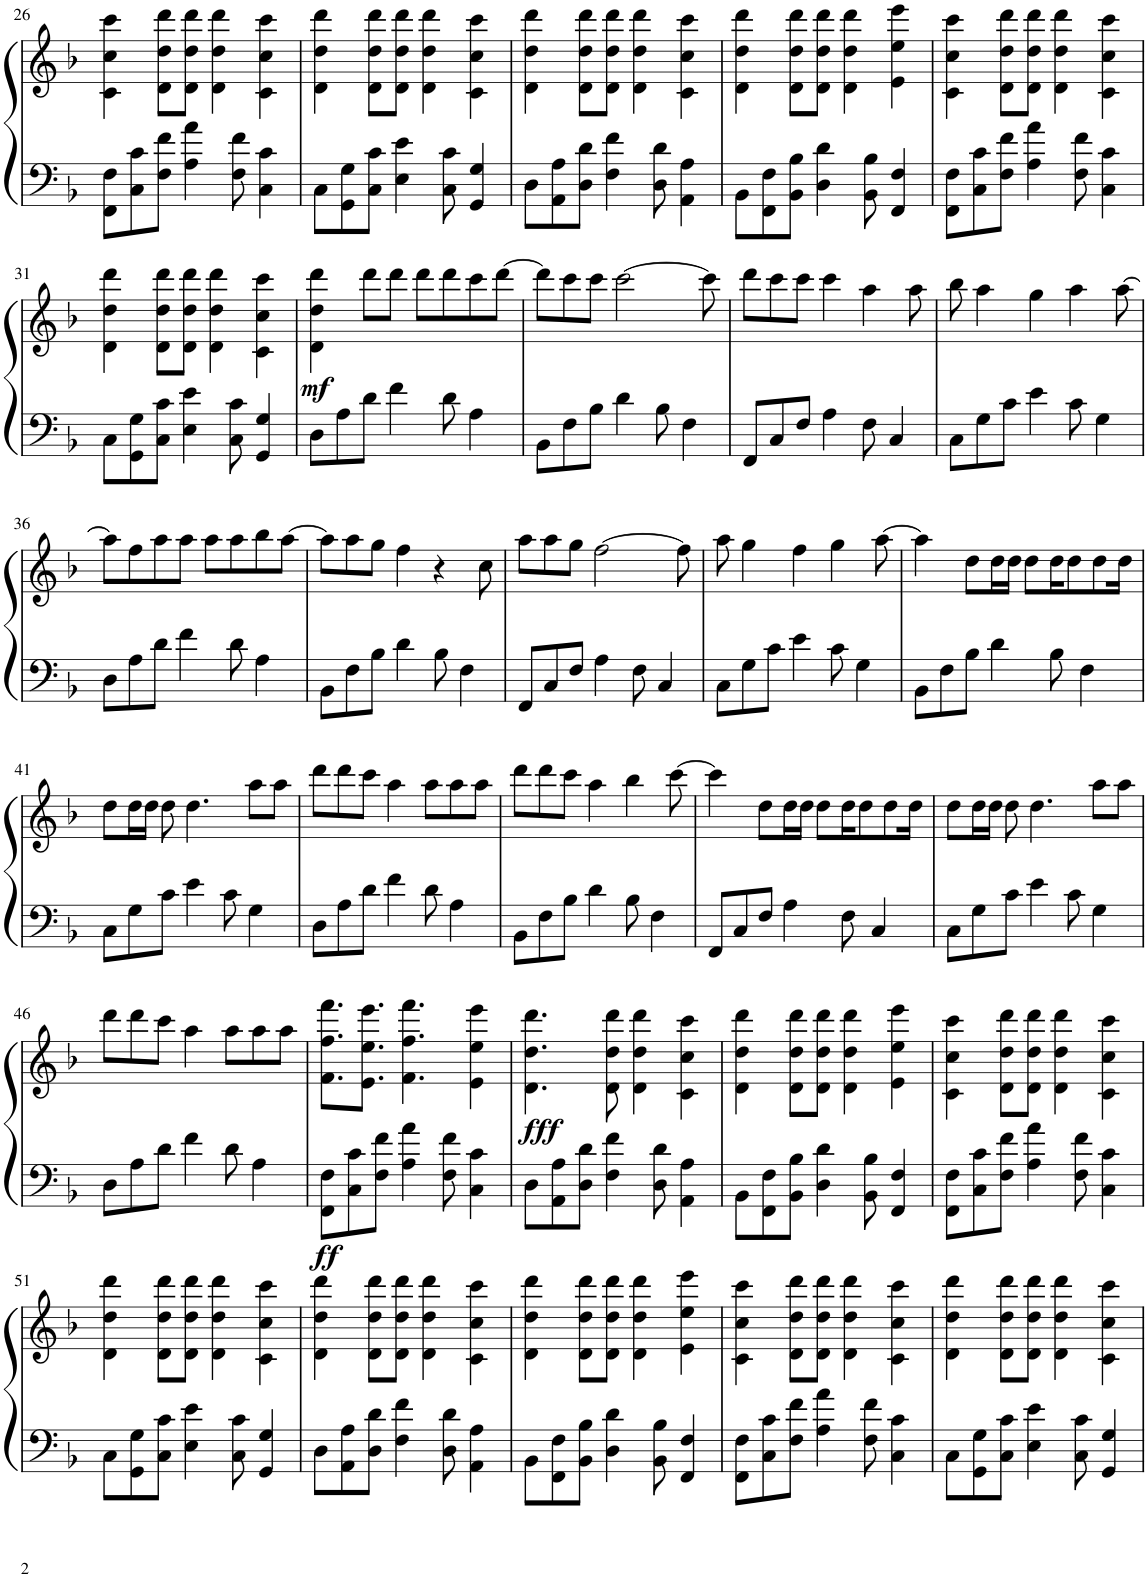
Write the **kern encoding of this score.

**kern	**kern	**dynam
*part1	*part1	*part1
*staff2	*staff1	*staff1/2
*I"Piano	*	*
*I'Pno.	*	*
!!LO:PB:g=z
*clefF4	*clefG2	*
*k[b-]	*k[b-]	*
*M4/4	*M4/4	*
*met(c)	*met(c)	*
=26	=26	=26
8FF\ 8F\L	4c\ 4cc\ 4ccc\	.
8C\ 8c\	.	.
8F\ 8f\J	8d\ 8dd\ 8ddd\L	.
4A\ 4a\	8d\ 8dd\ 8ddd\J	.
.	4d\ 4dd\ 4ddd\	.
8F\ 8f\	.	.
4C\ 4c\	4c\ 4cc\ 4ccc\	.
=27	=27	=27
8C\L	4d\ 4dd\ 4ddd\	.
8GG\ 8G\	.	.
8C\ 8c\J	8d\ 8dd\ 8ddd\L	.
4E\ 4e\	8d\ 8dd\ 8ddd\J	.
.	4d\ 4dd\ 4ddd\	.
8C\ 8c\	.	.
4GG/ 4G/	4c\ 4cc\ 4ccc\	.
=28	=28	=28
8D\L	4d\ 4dd\ 4ddd\	.
8AA\ 8A\	.	.
8D\ 8d\J	8d\ 8dd\ 8ddd\L	.
4F\ 4f\	8d\ 8dd\ 8ddd\J	.
.	4d\ 4dd\ 4ddd\	.
8D\ 8d\	.	.
4AA\ 4A\	4c\ 4cc\ 4ccc\	.
=29	=29	=29
8BB-\L	4d\ 4dd\ 4ddd\	.
8FF\ 8F\	.	.
8BB-\ 8B-\J	8d\ 8dd\ 8ddd\L	.
4D\ 4d\	8d\ 8dd\ 8ddd\J	.
.	4d\ 4dd\ 4ddd\	.
8BB-\ 8B-\	.	.
4FF/ 4F/	4e\ 4ee\ 4eee\	.
=30	=30	=30
8FF\ 8F\L	4c\ 4cc\ 4ccc\	.
8C\ 8c\	.	.
8F\ 8f\J	8d\ 8dd\ 8ddd\L	.
4A\ 4a\	8d\ 8dd\ 8ddd\J	.
.	4d\ 4dd\ 4ddd\	.
8F\ 8f\	.	.
4C\ 4c\	4c\ 4cc\ 4ccc\	.
!!LO:LB:g=z
=31	=31	=31
8C\L	4d\ 4dd\ 4ddd\	.
8GG\ 8G\	.	.
8C\ 8c\J	8d\ 8dd\ 8ddd\L	.
4E\ 4e\	8d\ 8dd\ 8ddd\J	.
.	4d\ 4dd\ 4ddd\	.
8C\ 8c\	.	.
4GG/ 4G/	4c\ 4cc\ 4ccc\	.
=32	=32	=32
!	!	!LO:DY:b
8D\L	4d\ 4dd\ 4ddd\	mf
8A\	.	.
8d\J	8ddd\L	.
4f\	8ddd\J	.
.	8ddd\L	.
8d\	8ddd\	.
4A\	8ccc\	.
.	[8ddd\J	.
=33	=33	=33
8BB-\L	8ddd\L]	.
8F\	8ccc\	.
8B-\J	8ccc\J	.
4d\	[2ccc\	.
8B-\	.	.
4F\	.	.
.	8ccc\]	.
=34	=34	=34
8FF/L	8ddd\L	.
8C/	8ccc\	.
8F/J	8ccc\J	.
4A\	4ccc\	.
8F\	4aa\	.
4C/	.	.
.	8aa\	.
=35	=35	=35
8C\L	8bb-\	.
8G\	4aa\	.
8c\J	.	.
4e\	4gg\	.
8c\	4aa\	.
4G\	.	.
.	[8aa\	.
!!LO:LB:g=z
=36	=36	=36
8D\L	8aa\L]	.
8A\	8ff\	.
8d\J	8aa\	.
4f\	8aa\J	.
.	8aa\L	.
8d\	8aa\	.
4A\	8bb-\	.
.	[8aa\J	.
=37	=37	=37
8BB-\L	8aa\L]	.
8F\	8aa\	.
8B-\J	8gg\J	.
4d\	4ff\	.
8B-\	4r	.
4F\	.	.
.	8cc\	.
=38	=38	=38
8FF/L	8aa\L	.
8C/	8aa\	.
8F/J	8gg\J	.
4A\	[2ff\	.
8F\	.	.
4C/	.	.
.	8ff\]	.
=39	=39	=39
8C\L	8aa\	.
8G\	4gg\	.
8c\J	.	.
4e\	4ff\	.
8c\	4gg\	.
4G\	.	.
.	[8aa\	.
=40	=40	=40
8BB-\L	4aa\]	.
8F\	.	.
8B-\J	8dd\L	.
4d\	16dd\L	.
.	16dd\JJ	.
.	8dd\L	.
8B-\	16dd\K	.
.	8dd\	.
4F\	.	.
.	8dd\	.
.	16dd\Jk	.
!!LO:LB:g=z
=41	=41	=41
8C\L	8dd\L	.
8G\	16dd\L	.
.	16dd\JJ	.
8c\J	8dd\	.
4e\	4.dd\	.
8c\	.	.
4G\	8aa\L	.
.	8aa\J	.
=42	=42	=42
8D\L	8ddd\L	.
8A\	8ddd\	.
8d\J	8ccc\J	.
4f\	4aa\	.
8d\	8aa\L	.
4A\	8aa\	.
.	8aa\J	.
=43	=43	=43
8BB-\L	8ddd\L	.
8F\	8ddd\	.
8B-\J	8ccc\J	.
4d\	4aa\	.
8B-\	4bb-\	.
4F\	.	.
.	[8ccc\	.
=44	=44	=44
8FF/L	4ccc\]	.
8C/	.	.
8F/J	8dd\L	.
4A\	16dd\L	.
.	16dd\JJ	.
.	8dd\L	.
8F\	16dd\K	.
.	8dd\	.
4C/	.	.
.	8dd\	.
.	16dd\Jk	.
=45	=45	=45
8C\L	8dd\L	.
8G\	16dd\L	.
.	16dd\JJ	.
8c\J	8dd\	.
4e\	4.dd\	.
8c\	.	.
4G\	8aa\L	.
.	8aa\J	.
!!LO:LB:g=z
=46	=46	=46
8D\L	8ddd\L	.
8A\	8ddd\	.
8d\J	8ccc\J	.
4f\	4aa\	.
8d\	8aa\L	.
4A\	8aa\	.
.	8aa\J	.
=47	=47	=47
!	!	!LO:DY:b=2
8FF\ 8F\L	8.f\ 8.ff\ 8.fff\L	ff
8C\ 8c\	.	.
.	8.e\ 8.ee\ 8.eee\J	.
8F\ 8f\J	.	.
4A\ 4a\	4.f\ 4.ff\ 4.fff\	.
8F\ 8f\	.	.
4C\ 4c\	4e\ 4ee\ 4eee\	.
=48	=48	=48
!	!	!LO:DY:b
8D\L	4.d\ 4.dd\ 4.ddd\	fff
8AA\ 8A\	.	.
8D\ 8d\J	.	.
4F\ 4f\	8d\ 8dd\ 8ddd\	.
.	4d\ 4dd\ 4ddd\	.
8D\ 8d\	.	.
4AA\ 4A\	4c\ 4cc\ 4ccc\	.
=49	=49	=49
8BB-\L	4d\ 4dd\ 4ddd\	.
8FF\ 8F\	.	.
8BB-\ 8B-\J	8d\ 8dd\ 8ddd\L	.
4D\ 4d\	8d\ 8dd\ 8ddd\J	.
.	4d\ 4dd\ 4ddd\	.
8BB-\ 8B-\	.	.
4FF/ 4F/	4e\ 4ee\ 4eee\	.
=50	=50	=50
8FF\ 8F\L	4c\ 4cc\ 4ccc\	.
8C\ 8c\	.	.
8F\ 8f\J	8d\ 8dd\ 8ddd\L	.
4A\ 4a\	8d\ 8dd\ 8ddd\J	.
.	4d\ 4dd\ 4ddd\	.
8F\ 8f\	.	.
4C\ 4c\	4c\ 4cc\ 4ccc\	.
!!LO:LB:g=z
=51	=51	=51
8C\L	4d\ 4dd\ 4ddd\	.
8GG\ 8G\	.	.
8C\ 8c\J	8d\ 8dd\ 8ddd\L	.
4E\ 4e\	8d\ 8dd\ 8ddd\J	.
.	4d\ 4dd\ 4ddd\	.
8C\ 8c\	.	.
4GG/ 4G/	4c\ 4cc\ 4ccc\	.
=52	=52	=52
8D\L	4d\ 4dd\ 4ddd\	.
8AA\ 8A\	.	.
8D\ 8d\J	8d\ 8dd\ 8ddd\L	.
4F\ 4f\	8d\ 8dd\ 8ddd\J	.
.	4d\ 4dd\ 4ddd\	.
8D\ 8d\	.	.
4AA\ 4A\	4c\ 4cc\ 4ccc\	.
=53	=53	=53
8BB-\L	4d\ 4dd\ 4ddd\	.
8FF\ 8F\	.	.
8BB-\ 8B-\J	8d\ 8dd\ 8ddd\L	.
4D\ 4d\	8d\ 8dd\ 8ddd\J	.
.	4d\ 4dd\ 4ddd\	.
8BB-\ 8B-\	.	.
4FF/ 4F/	4e\ 4ee\ 4eee\	.
=54	=54	=54
8FF\ 8F\L	4c\ 4cc\ 4ccc\	.
8C\ 8c\	.	.
8F\ 8f\J	8d\ 8dd\ 8ddd\L	.
4A\ 4a\	8d\ 8dd\ 8ddd\J	.
.	4d\ 4dd\ 4ddd\	.
8F\ 8f\	.	.
4C\ 4c\	4c\ 4cc\ 4ccc\	.
=55	=55	=55
8C\L	4d\ 4dd\ 4ddd\	.
8GG\ 8G\	.	.
8C\ 8c\J	8d\ 8dd\ 8ddd\L	.
4E\ 4e\	8d\ 8dd\ 8ddd\J	.
.	4d\ 4dd\ 4ddd\	.
8C\ 8c\	.	.
4GG/ 4G/	4c\ 4cc\ 4ccc\	.
=	=	=
*-	*-	*-
